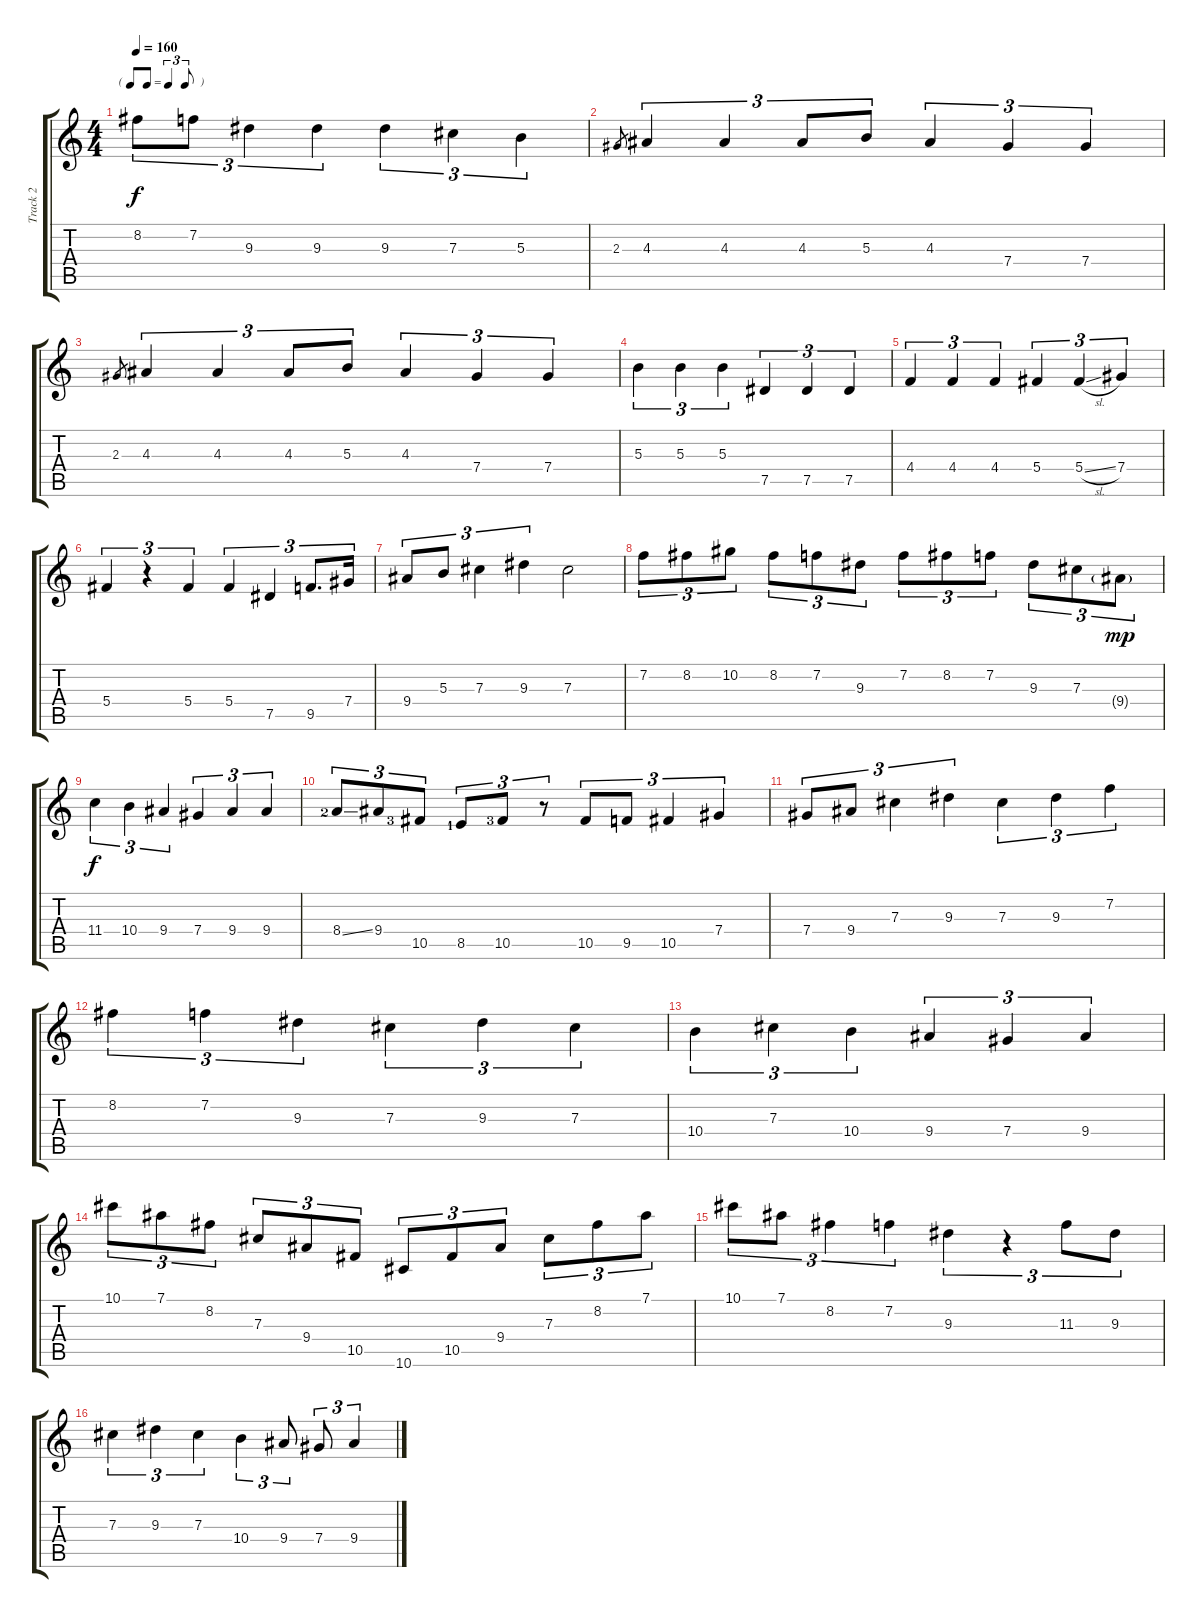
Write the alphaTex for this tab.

\track ("Track 2" "Track 2") {instrument acousticguitarsteel}
\staff {score tabs}
\tuning (Eb4 Bb3 Gb3 Db3 Ab2 Eb2) {hide}
\ts (4 4)
\tf triplet8th
\tempo 160
\clef g2
\ks c
8.2.8{tu (3 2) dy f} 7.2.8{tu (3 2)} 9.3.4{tu (3 2)} 9.3.4{tu (3 2)} 9.3.4{tu (3 2)} 7.3.4{tu (3 2)} 5.3.4{tu (3 2)} |
2.3.8{gr} 4.3.4{tu (3 2)} 4.3.4{tu (3 2)} 4.3.8{tu (3 2)} 5.3.8{tu (3 2)} 4.3.4{tu (3 2)} 7.4.4{tu (3 2)} 7.4.4{tu (3 2)} |
2.3.8{gr} 4.3.4{tu (3 2)} 4.3.4{tu (3 2)} 4.3.8{tu (3 2)} 5.3.8{tu (3 2)} 4.3.4{tu (3 2)} 7.4.4{tu (3 2)} 7.4.4{tu (3 2)} |
5.3.4{tu (3 2)} 5.3.4{tu (3 2)} 5.3.4{tu (3 2)} 7.5.4{tu (3 2)} 7.5.4{tu (3 2)} 7.5.4{tu (3 2)} |
4.4.4{tu (3 2)} 4.4.4{tu (3 2)} 4.4.4{tu (3 2)} 5.4.4{tu (3 2)} 5.4{sl}.4{tu (3 2)} 7.4.4{tu (3 2)} |
5.4.4{tu (3 2)} r.4{tu (3 2)} 5.4.4{tu (3 2)} 5.4.4{tu (3 2)} 7.5.4{tu (3 2)} 9.5.8{d tu (3 2)} 7.4.16{tu (3 2)} |
9.4.8{tu (3 2)} 5.3.8{tu (3 2)} 7.3.4{tu (3 2)} 9.3.4{tu (3 2)} 7.3.2 |
7.2.8{tu (3 2)} 8.2.8{tu (3 2)} 10.2.8{tu (3 2)} 8.2.8{tu (3 2)} 7.2.8{tu (3 2)} 9.3.8{tu (3 2)} 7.2.8{tu (3 2)} 8.2.8{tu (3 2)} 7.2.8{tu (3 2)} 9.3.8{tu (3 2)} 7.3.8{tu (3 2)} 9.4{g}.8{tu (3 2) dy mp} |
11.4.4{tu (3 2) dy f} 10.4.4{tu (3 2)} 9.4.4{tu (3 2)} 7.4.4{tu (3 2)} 9.4.4{tu (3 2)} 9.4.4{tu (3 2)} |
8.4{ss lf 3}.8{tu (3 2)} 9.4.8{tu (3 2)} 10.5{lf 4}.8{tu (3 2)} 8.5{lf 2}.8{tu (3 2)} 10.5{lf 4}.8{tu (3 2)} r.8{tu (3 2)} 10.5.8{tu (3 2)} 9.5.8{tu (3 2)} 10.5.4{tu (3 2)} 7.4.4{tu (3 2)} |
7.4.8{tu (3 2)} 9.4.8{tu (3 2)} 7.3.4{tu (3 2)} 9.3.4{tu (3 2)} 7.3.4{tu (3 2)} 9.3.4{tu (3 2)} 7.2.4{tu (3 2)} |
8.2.4{tu (3 2)} 7.2.4{tu (3 2)} 9.3.4{tu (3 2)} 7.3.4{tu (3 2)} 9.3.4{tu (3 2)} 7.3.4{tu (3 2)} |
10.4.4{tu (3 2)} 7.3.4{tu (3 2)} 10.4.4{tu (3 2)} 9.4.4{tu (3 2)} 7.4.4{tu (3 2)} 9.4.4{tu (3 2)} |
10.1.8{tu (3 2)} 7.1.8{tu (3 2)} 8.2.8{tu (3 2)} 7.3.8{tu (3 2)} 9.4.8{tu (3 2)} 10.5.8{tu (3 2)} 10.6.8{tu (3 2)} 10.5.8{tu (3 2)} 9.4.8{tu (3 2)} 7.3.8{tu (3 2)} 8.2.8{tu (3 2)} 7.1.8{tu (3 2)} |
10.1.8{tu (3 2)} 7.1.8{tu (3 2)} 8.2.4{tu (3 2)} 7.2.4{tu (3 2)} 9.3.4{tu (3 2)} r.4{tu (3 2)} 11.3.8{tu (3 2)} 9.3.8{tu (3 2)} |
7.3.4{tu (3 2)} 9.3.4{tu (3 2)} 7.3.4{tu (3 2)} 10.4.4{tu (3 2)} 9.4.8{tu (3 2)} 7.4.8{tu (3 2)} 9.4.4{tu (3 2)}
